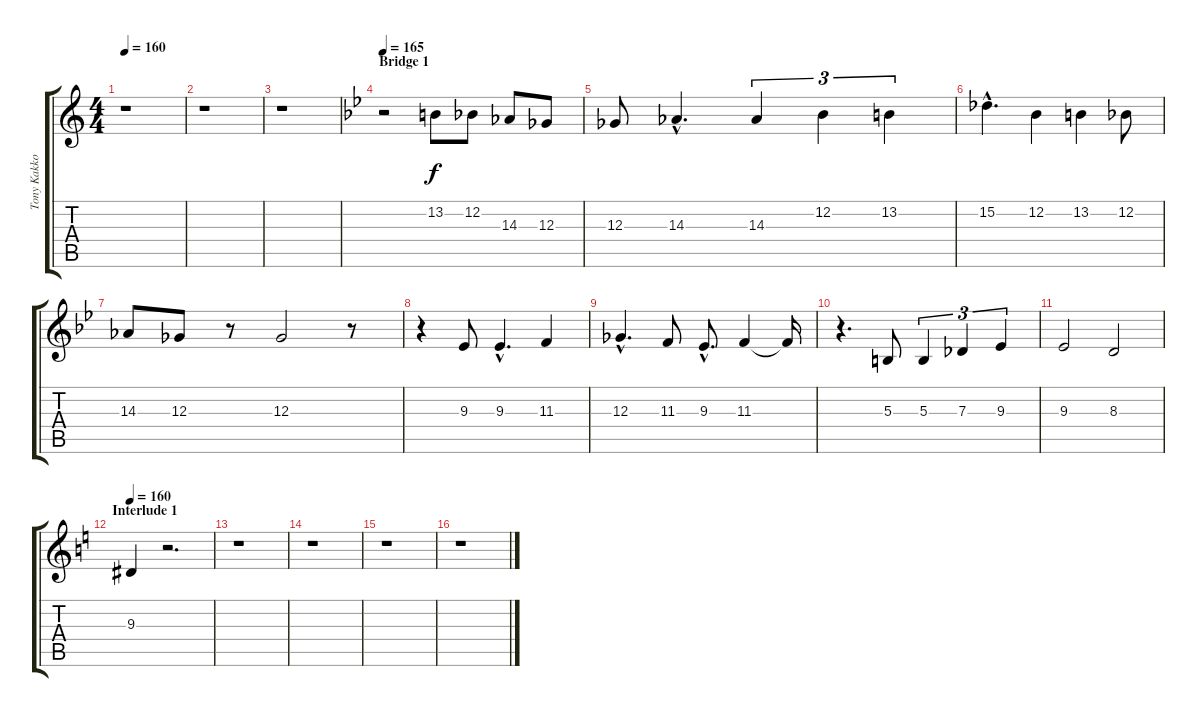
\track ("Tony Kakko" "Tony Kakko") {instrument flute}
\staff {score tabs}
\tuning (Eb4 Bb3 Gb3 Db3 Ab2 Eb2) {hide}
\ts (4 4)
\tempo 160
\clef g2
\ks c
r.1{dy f} |
r.1 |
r.1 |
\section ("" "Bridge 1")
\tempo 165
\ks gminor
r.2 13.2.8 12.2.8 14.3.8 12.3.8 |
12.3.8 14.3{hac}.4{d} 14.3.4{tu (3 2)} 12.2.4{tu (3 2)} 13.2.4{tu (3 2)} |
15.2{hac}.4{d} 12.2.4 13.2.4 12.2.8 |
14.3.8 12.3.8 r.8 12.3.2 r.8 |
r.4 9.3.8 9.3{hac}.4{d} 11.3.4 |
12.3{hac}.4{d} 11.3.8 9.3{hac}.8{d} 11.3.4 11.3{t}.16 |
r.4{d} 5.3.8 5.3.4{tu (3 2)} 7.3.4{tu (3 2)} 9.3.4{tu (3 2)} |
9.3.2 8.3.2 |
\section ("" "Interlude 1")
\tempo 160
\ks c
9.3.4 r.2{d} |
r.1 |
r.1 |
r.1 |
r.1
